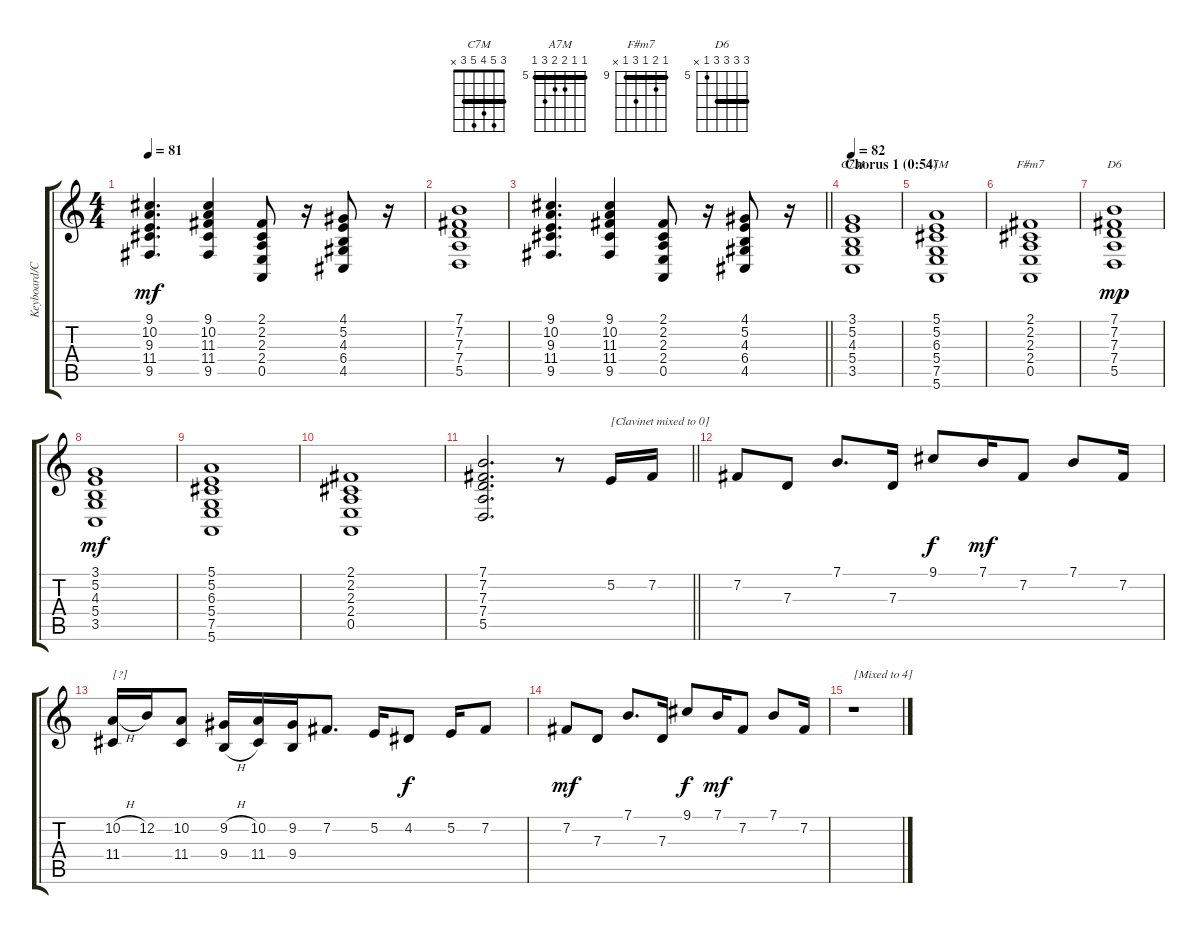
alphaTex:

\track ("Keyboard/Clavinet" "Keyboard/C") {instrument lead1square}
\staff {score tabs}
\tuning (E4 B3 G3 D3 A2 E2) {hide}
\chord ("C7M" 3 5 4 5 3 x) {barre 3}
\chord ("A7M" 5 5 6 6 7 5) {firstfret 5 barre 5}
\chord ("F#m7" 9 10 9 11 9 x) {firstfret 9 barre 9}
\chord ("D6" 7 7 7 7 5 x) {firstfret 5 barre 7}
\ts (4 4)
\tempo 81
\clef g2
\ks c
(9.1 10.2 9.3 11.4 9.5).4{d dy mf} (9.1 10.2 11.3 11.4 9.5).4 (2.1 2.2 2.3 2.4 0.5).8 r.16 (4.1 5.2 4.3 6.4 4.5).8 r.16 |
(7.1 7.2 7.3 7.4 5.5).1 |
\barLineRight lightlight
(9.1 10.2 9.3 11.4 9.5).4{d} (9.1 10.2 11.3 11.4 9.5).4 (2.1 2.2 2.3 2.4 0.5).8 r.16 (4.1 5.2 4.3 6.4 4.5).8 r.16 |
\section ("" "Chorus 1 (0:54)")
\tempo 82
(3.1 5.2 4.3 5.4 3.5).1{ch "C7M"} |
(5.1 5.2 6.3 5.4 7.5 5.6).1{ch "A7M"} |
(2.1 2.2 2.3 2.4 0.5).1{ch "F#m7"} |
(7.1 7.2 7.3 7.4 5.5).1{ch "D6" dy mp} |
(3.1 5.2 4.3 5.4 3.5).1{dy mf} |
(5.1 5.2 6.3 5.4 7.5 5.6).1 |
(2.1 2.2 2.3 2.4 0.5).1 |
\barLineRight lightlight
(7.1 7.2 7.3 7.4 5.5).2{d} r.8 5.2.16{txt "[Clavinet mixed to 0]" volume 0} 7.2.16 |
7.2.8 7.3.8 7.1.8{d} 7.3.16 9.1.8{dy f} 7.1.16{dy mf} 7.2.8 7.1.8 7.2.16 |
(10.2{h} 11.4).16{txt "[?]"} 12.2.16 (10.2 11.4).8 (9.2{h} 9.4{h}).16 (10.2 11.4).16 (9.2 9.4).16 7.2.8{d} 5.2.16 4.2.8{dy f} 5.2.16 7.2.8 |
7.2.8{dy mf} 7.3.8 7.1.8{d} 7.3.16 9.1.8{dy f} 7.1.16{dy mf} 7.2.8 7.1.8 7.2.16 |
r.1{txt "[Mixed to 4]" volume 4}
